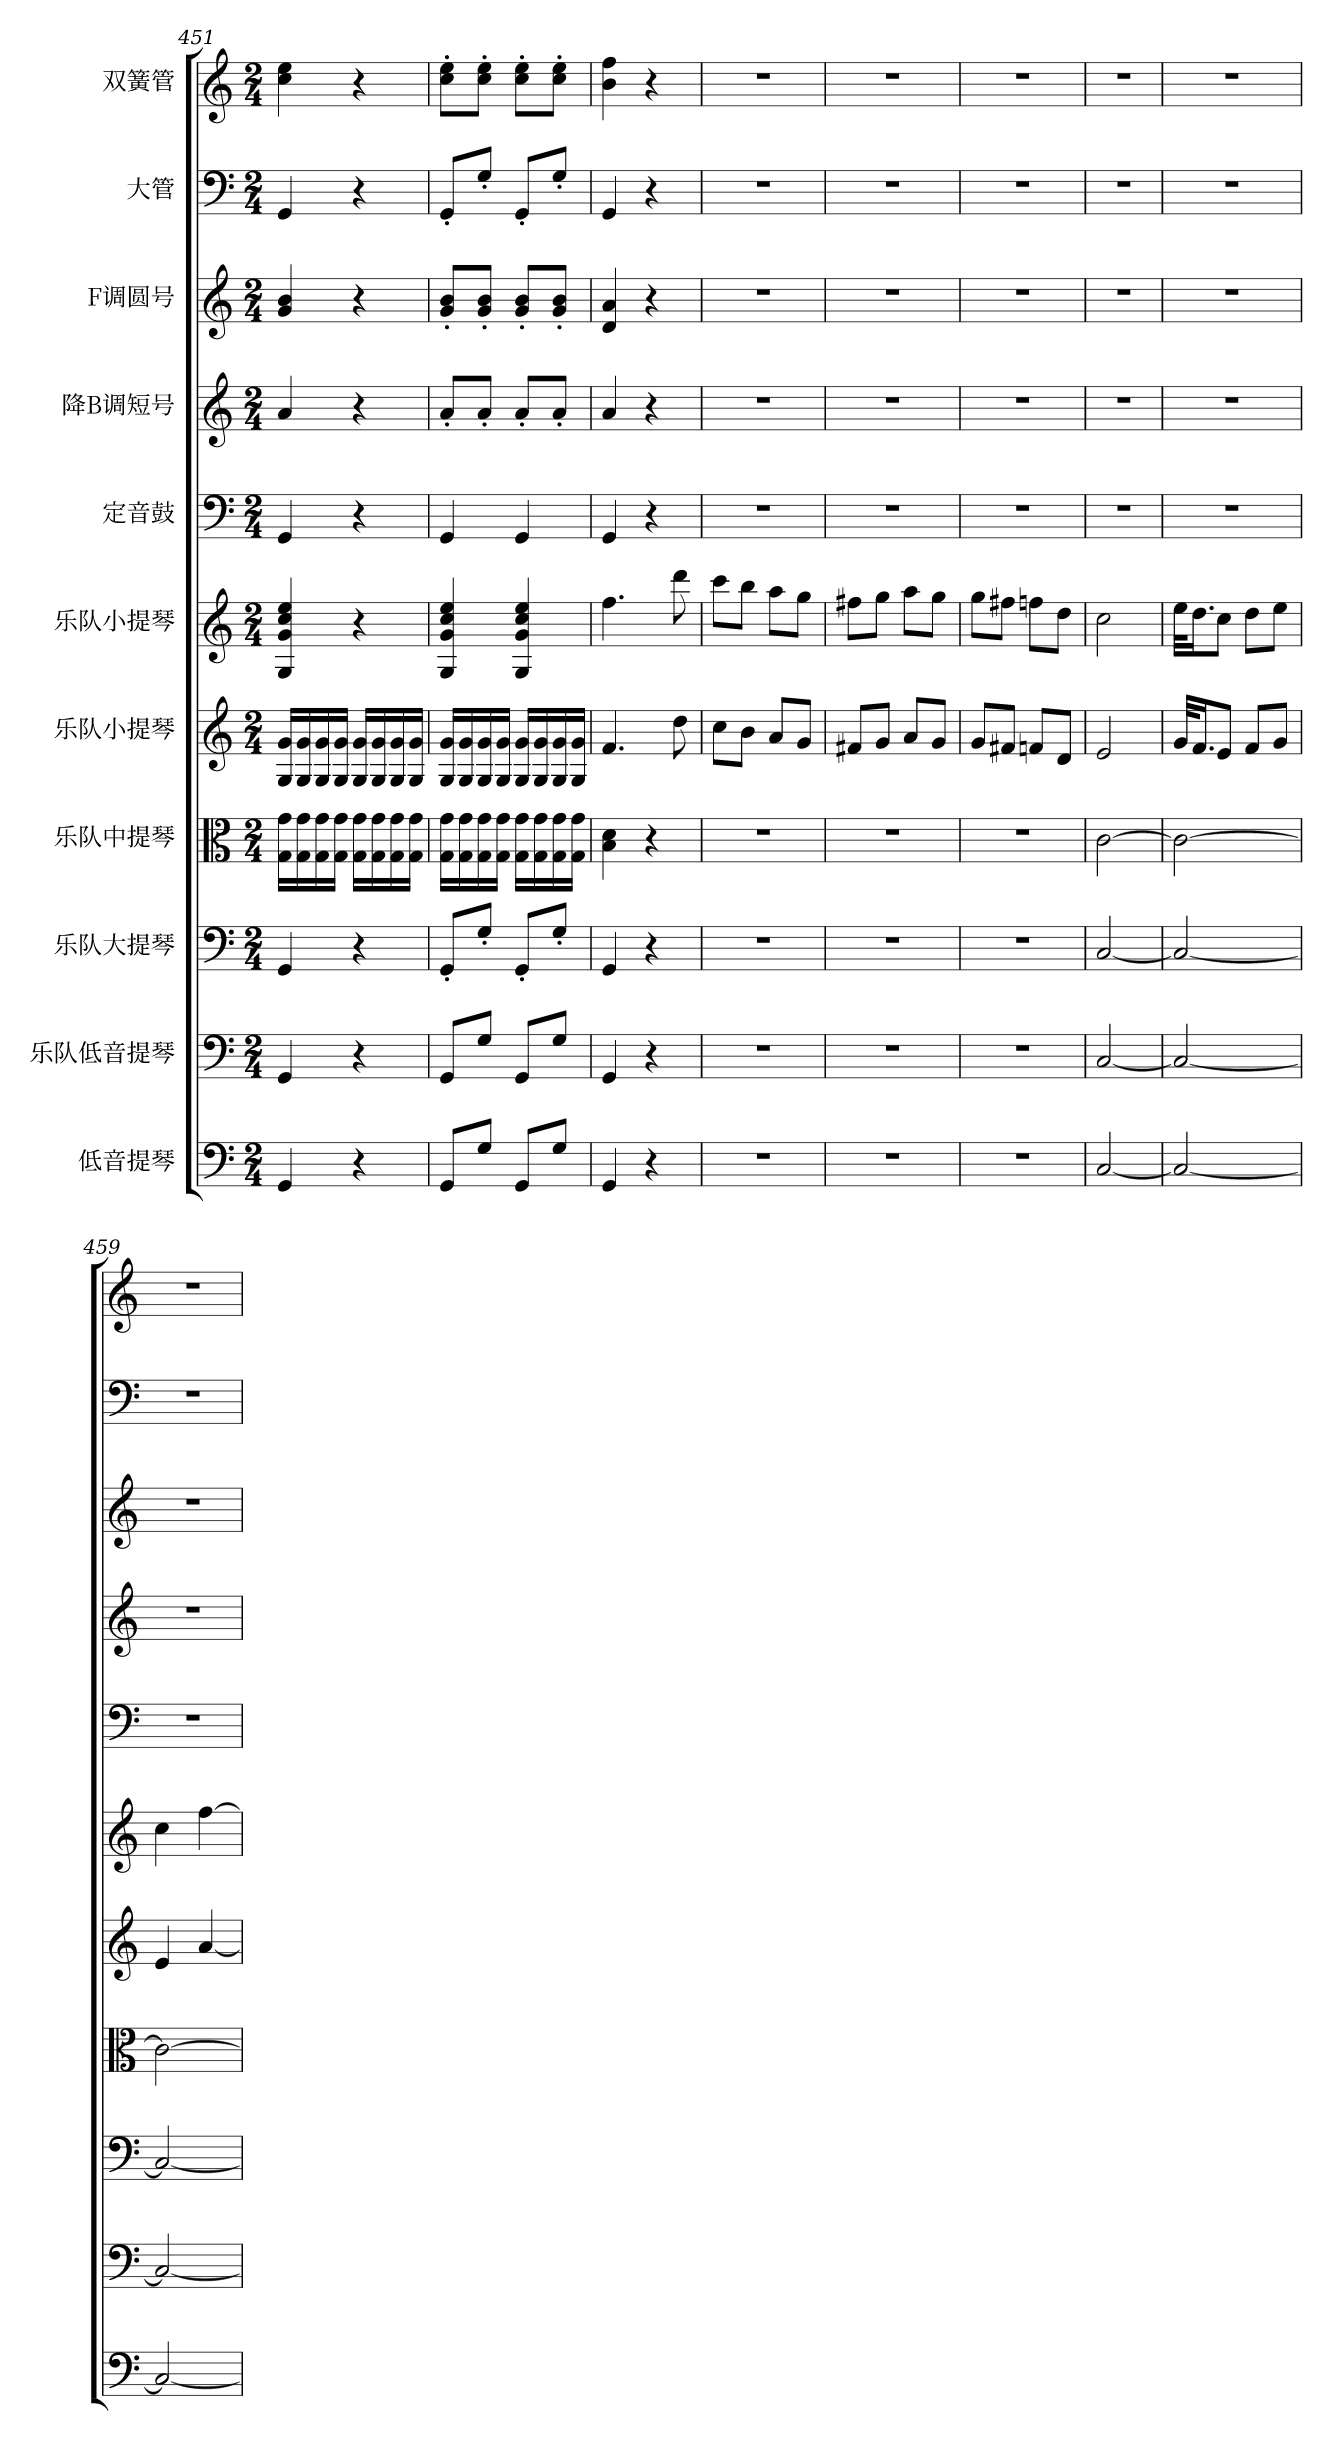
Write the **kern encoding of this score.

**kern	**kern	**kern	**kern	**kern	**kern	**kern	**kern	**kern	**kern	**kern
*part11	*part10	*part9	*part8	*part7	*part6	*part5	*part4	*part3	*part2	*part1
*staff11	*staff10	*staff9	*staff8	*staff7	*staff6	*staff5	*staff4	*staff3	*staff2	*staff1
*I"低音提琴	*I"乐队低音提琴	*I"乐队大提琴	*I"乐队中提琴	*I"乐队小提琴	*I"乐队小提琴	*I"定音鼓	*I"降B调短号	*I"F调圆号	*I"大管	*I"双簧管
*clefF4	*clefF4	*clefF4	*clefC3	*clefG2	*clefG2	*clefF4	*clefG2	*clefG2	*clefF4	*clefG2
*ITrd7c12	*ITrd7c12	*	*	*	*	*	*ITrd1c2	*ITrd4c7	*	*
*k[]	*k[]	*k[]	*k[]	*k[]	*k[]	*k[]	*k[b-e-]	*k[b-]	*k[]	*k[]
*M2/4	*M2/4	*M2/4	*M2/4	*M2/4	*M2/4	*M2/4	*M2/4	*M2/4	*M2/4	*M2/4
=451	=451	=451	=451	=451	=451	=451	=451	=451	=451	=451
4GGG/	4GGG/	4GG/	16G\ 16g\LL	16G/ 16g/LL	4G/ 4g/ 4cc/ 4ee/	4GG/	4g/	4c/ 4e/	4GG/	4cc\ 4ee\
.	.	.	16G\ 16g\	16G/ 16g/	.	.	.	.	.	.
.	.	.	16G\ 16g\	16G/ 16g/	.	.	.	.	.	.
.	.	.	16G\ 16g\JJ	16G/ 16g/JJ	.	.	.	.	.	.
4r	4r	4r	16G\ 16g\LL	16G/ 16g/LL	4r	4r	4r	4r	4r	4r
.	.	.	16G\ 16g\	16G/ 16g/	.	.	.	.	.	.
.	.	.	16G\ 16g\	16G/ 16g/	.	.	.	.	.	.
.	.	.	16G\ 16g\JJ	16G/ 16g/JJ	.	.	.	.	.	.
!!LO:PB:g=z
=452	=452	=452	=452	=452	=452	=452	=452	=452	=452	=452
8GGG/L	8GGG/L	8GG'/L	16G\ 16g\LL	16G/ 16g/LL	4G/ 4g/ 4cc/ 4ee/	4GG/	8g'/L	8c/' 8e/'L	8GG'/L	8cc\' 8ee\'L
.	.	.	16G\ 16g\	16G/ 16g/	.	.	.	.	.	.
8GG/J	8GG/J	8G'/J	16G\ 16g\	16G/ 16g/	.	.	8g'/J	8c/' 8e/'J	8G'/J	8cc\' 8ee\'J
.	.	.	16G\ 16g\JJ	16G/ 16g/JJ	.	.	.	.	.	.
8GGG/L	8GGG/L	8GG'/L	16G\ 16g\LL	16G/ 16g/LL	4G/ 4g/ 4cc/ 4ee/	4GG/	8g'/L	8c/' 8e/'L	8GG'/L	8cc\' 8ee\'L
.	.	.	16G\ 16g\	16G/ 16g/	.	.	.	.	.	.
8GG/J	8GG/J	8G'/J	16G\ 16g\	16G/ 16g/	.	.	8g'/J	8c/' 8e/'J	8G'/J	8cc\' 8ee\'J
.	.	.	16G\ 16g\JJ	16G/ 16g/JJ	.	.	.	.	.	.
=453	=453	=453	=453	=453	=453	=453	=453	=453	=453	=453
4GGG/	4GGG/	4GG/	4B\ 4d\	4.f/	4.ff\	4GG/	4g/	4G/ 4d/	4GG/	4b\ 4ff\
4r	4r	4r	4r	.	.	4r	4r	4r	4r	4r
.	.	.	.	8dd\	8ddd\	.	.	.	.	.
=454	=454	=454	=454	=454	=454	=454	=454	=454	=454	=454
2r	2r	2r	2r	8cc\L	8ccc\L	2r	2r	2r	2r	2r
.	.	.	.	8b\J	8bb\J	.	.	.	.	.
.	.	.	.	8a/L	8aa\L	.	.	.	.	.
.	.	.	.	8g/J	8gg\J	.	.	.	.	.
=455	=455	=455	=455	=455	=455	=455	=455	=455	=455	=455
2r	2r	2r	2r	8f#X/L	8ff#X\L	2r	2r	2r	2r	2r
.	.	.	.	8g/J	8gg\J	.	.	.	.	.
.	.	.	.	8a/L	8aa\L	.	.	.	.	.
.	.	.	.	8g/J	8gg\J	.	.	.	.	.
=456	=456	=456	=456	=456	=456	=456	=456	=456	=456	=456
2r	2r	2r	2r	8g/L	8gg\L	2r	2r	2r	2r	2r
.	.	.	.	8f#X/J	8ff#X\J	.	.	.	.	.
.	.	.	.	8fn/L	8ffn\L	.	.	.	.	.
.	.	.	.	8d/J	8dd\J	.	.	.	.	.
=457	=457	=457	=457	=457	=457	=457	=457	=457	=457	=457
[2CC/	[2CC/	[2C/	[2c\	2e/	2cc\	2r	2r	2r	2r	2r
=458	=458	=458	=458	=458	=458	=458	=458	=458	=458	=458
2CC/_	2CC/_	2C/_	2c\_	32g/KLL	32ee\KLL	2r	2r	2r	2r	2r
.	.	.	.	16.f/J	16.dd\J	.	.	.	.	.
.	.	.	.	8e/J	8cc\J	.	.	.	.	.
.	.	.	.	8f/L	8dd\L	.	.	.	.	.
.	.	.	.	8g/J	8ee\J	.	.	.	.	.
!!LO:PB:g=z
=459	=459	=459	=459	=459	=459	=459	=459	=459	=459	=459
2CC/_	2CC/_	2C/_	2c\_	4e/	4cc\	2r	2r	2r	2r	2r
.	.	.	.	[4a/	[4ff\	.	.	.	.	.
=	=	=	=	=	=	=	=	=	=	=
*-	*-	*-	*-	*-	*-	*-	*-	*-	*-	*-
